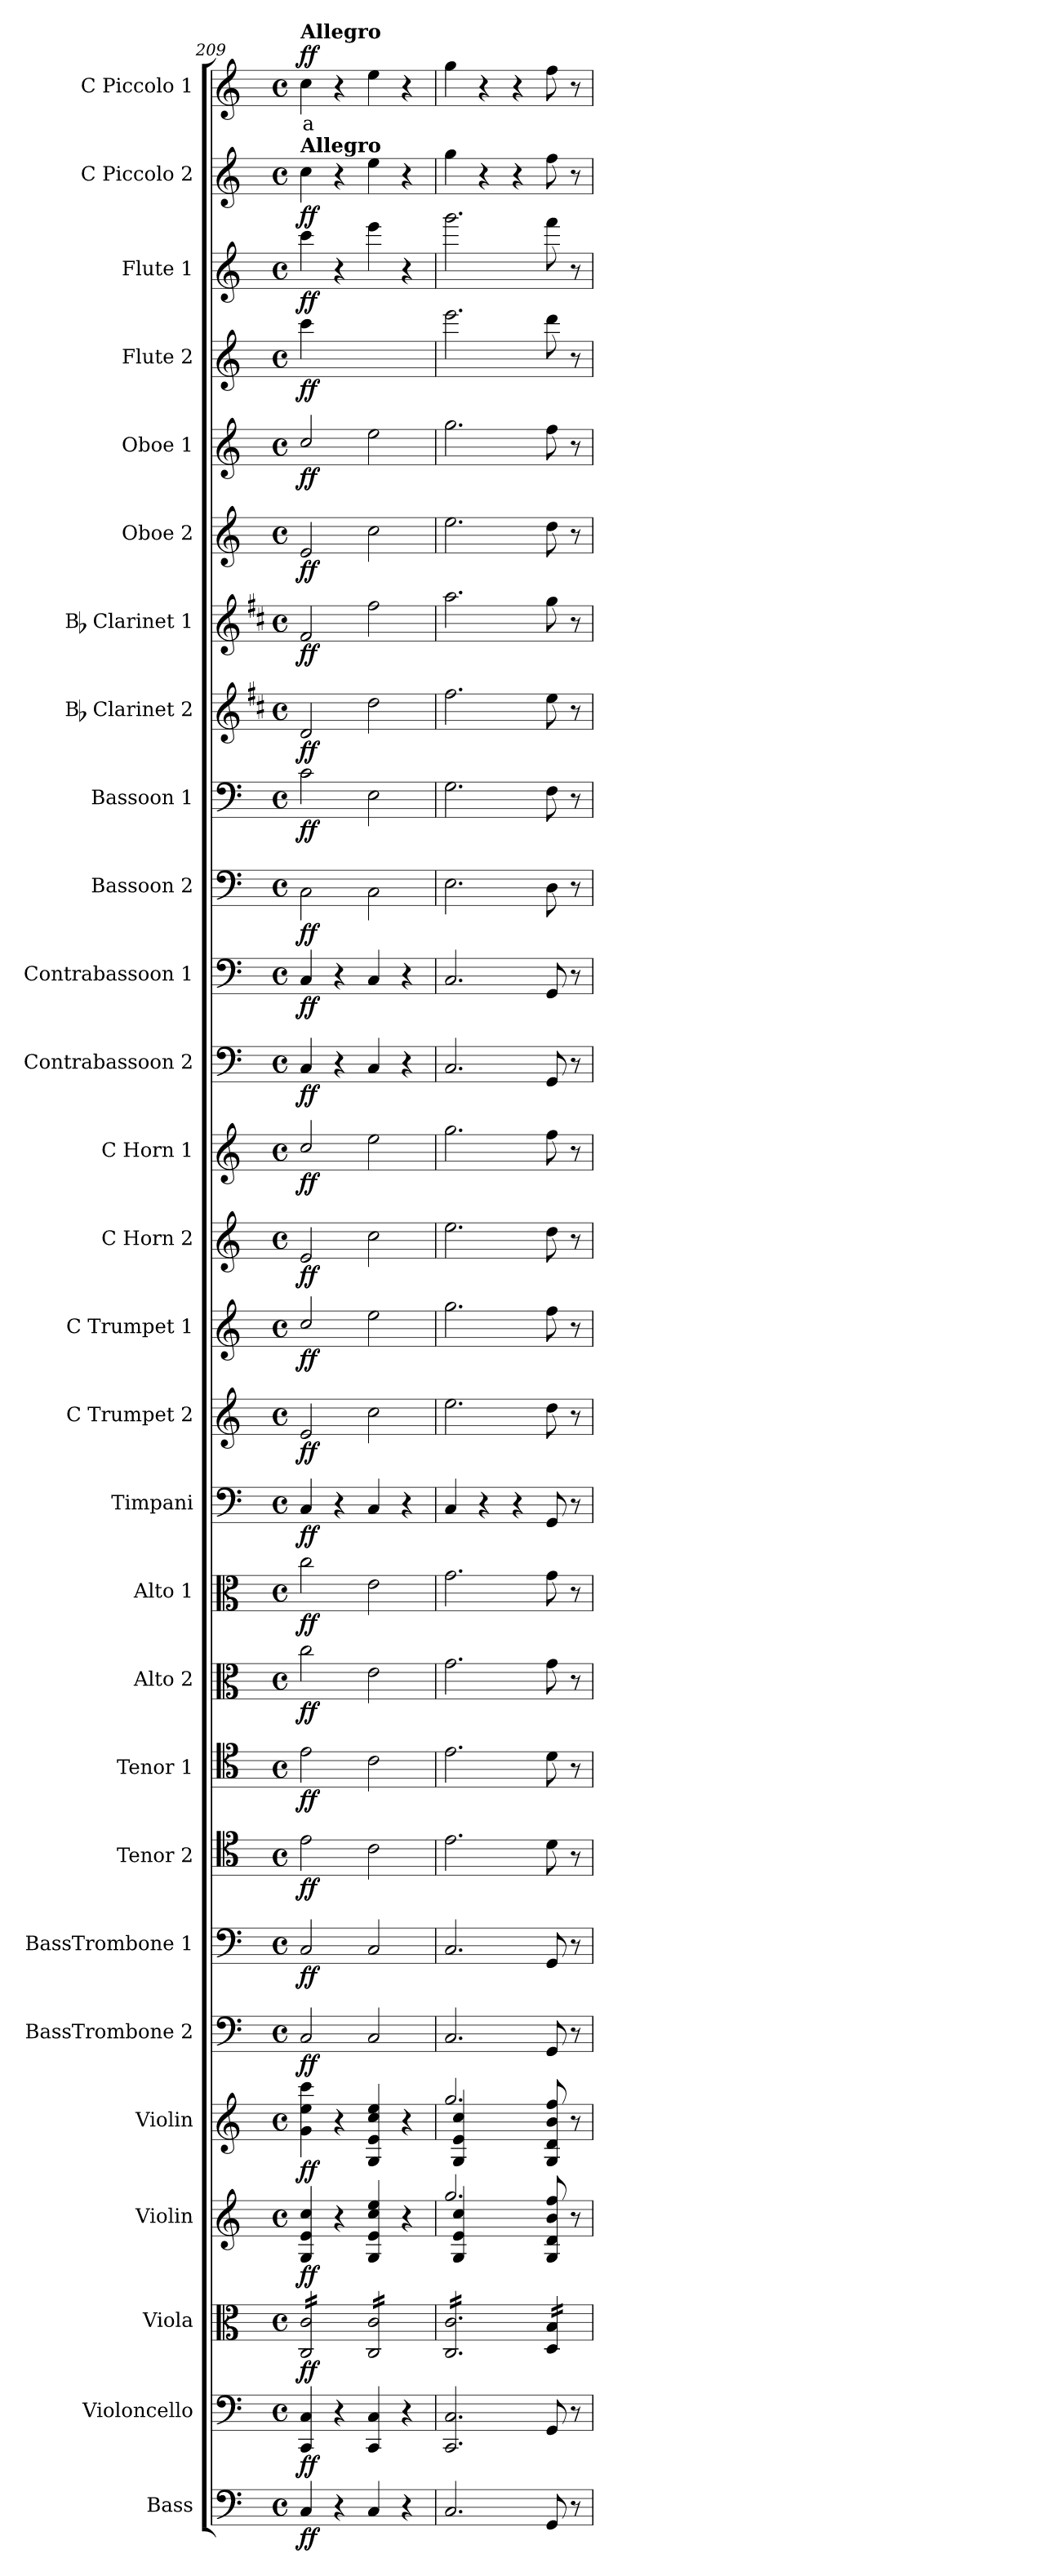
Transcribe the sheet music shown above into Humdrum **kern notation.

**kern	**dynam	**kern	**dynam	**kern	**dynam	**kern	**dynam	**kern	**dynam	**kern	**dynam	**kern	**dynam	**kern	**dynam	**kern	**dynam	**kern	**dynam	**kern	**dynam	**kern	**dynam	**kern	**dynam	**kern	**dynam	**kern	**dynam	**kern	**dynam	**kern	**dynam	**kern	**dynam	**kern	**dynam	**kern	**dynam	**kern	**dynam	**kern	**dynam	**kern	**dynam	**kern	**dynam	**kern	**dynam	**kern	**dynam	**kern	**dynam	**kern	**text	**dynam
*part28	*part28	*part27	*part27	*part26	*part26	*part25	*part25	*part24	*part24	*part23	*part23	*part22	*part22	*part21	*part21	*part20	*part20	*part19	*part19	*part18	*part18	*part17	*part17	*part16	*part16	*part15	*part15	*part14	*part14	*part13	*part13	*part12	*part12	*part11	*part11	*part10	*part10	*part9	*part9	*part8	*part8	*part7	*part7	*part6	*part6	*part5	*part5	*part4	*part4	*part3	*part3	*part2	*part2	*part1	*part1	*part1
*staff28	*staff28	*staff27	*staff27	*staff26	*staff26	*staff25	*staff25	*staff24	*staff24	*staff23	*staff23	*staff22	*staff22	*staff21	*staff21	*staff20	*staff20	*staff19	*staff19	*staff18	*staff18	*staff17	*staff17	*staff16	*staff16	*staff15	*staff15	*staff14	*staff14	*staff13	*staff13	*staff12	*staff12	*staff11	*staff11	*staff10	*staff10	*staff9	*staff9	*staff8	*staff8	*staff7	*staff7	*staff6	*staff6	*staff5	*staff5	*staff4	*staff4	*staff3	*staff3	*staff2	*staff2	*staff1	*staff1	*staff1
*I"Bass	*	*I"Violoncello	*	*I"Viola	*	*I"Violin	*	*I"Violin	*	*I"BassTrombone 2	*	*I"BassTrombone 1	*	*I"Tenor 2	*	*I"Tenor 1	*	*I"Alto 2	*	*I"Alto 1	*	*I"Timpani	*	*I"C Trumpet 2	*	*I"C Trumpet 1	*	*I"C Horn 2	*	*I"C Horn 1	*	*I"Contrabassoon 2	*	*I"Contrabassoon 1	*	*I"Bassoon 2	*	*I"Bassoon 1	*	*I"Bb Clarinet 2	*	*I"Bb Clarinet 1	*	*I"Oboe 2	*	*I"Oboe 1	*	*I"Flute 2	*	*I"Flute 1	*	*I"C Piccolo 2	*	*I"C Piccolo 1	*	*
*I'B	*	*I'Vc	*	*I'Vla	*	*I'Vln	*	*I'Vln	*	*I'BTrb 2	*	*I'BTrb 1	*	*I'T 2	*	*I'T 1	*	*I'A 2	*	*I'A 1	*	*I'Timp	*	*I'Tpt 2	*	*I'Tpt 1	*	*I'Hn 2	*	*I'Hn 1	*	*I'C Bsn 2	*	*I'C Bsn 1	*	*I'Bsn 2	*	*I'Bsn 1	*	*I'Cl 2	*	*I'Cl 1	*	*I'Ob 2	*	*I'Ob 1	*	*I'Fl 2	*	*I'Fl 1	*	*I'Picc 2	*	*I'Picc 1	*	*
!!LO:PB:g=z
*clefF4	*	*clefF4	*	*clefC3	*	*clefG2	*	*clefG2	*	*clefF4	*	*clefF4	*	*clefC4	*	*clefC4	*	*clefC3	*	*clefC3	*	*clefF4	*	*clefG2	*	*clefG2	*	*clefG2	*	*clefG2	*	*clefF4	*	*clefF4	*	*clefF4	*	*clefF4	*	*clefG2	*	*clefG2	*	*clefG2	*	*clefG2	*	*clefG2	*	*clefG2	*	*clefG2	*	*clefG2	*	*
*ITrd7c12	*	*	*	*	*	*	*	*	*	*	*	*	*	*	*	*	*	*	*	*	*	*	*	*	*	*	*	*ITrd7c12	*	*ITrd7c12	*	*ITrd7c12	*	*ITrd7c12	*	*	*	*	*	*ITrd1c2	*	*ITrd1c2	*	*	*	*	*	*	*	*	*	*ITrd-7c-12	*	*ITrd-7c-12	*	*
*k[]	*	*k[]	*	*k[]	*	*k[]	*	*k[]	*	*k[]	*	*k[]	*	*k[]	*	*k[]	*	*k[]	*	*k[]	*	*k[]	*	*k[]	*	*k[]	*	*k[]	*	*k[]	*	*k[]	*	*k[]	*	*k[]	*	*k[]	*	*k[]	*	*k[]	*	*k[]	*	*k[]	*	*k[]	*	*k[]	*	*k[]	*	*k[]	*	*
*M4/4	*	*M4/4	*	*M4/4	*	*M4/4	*	*M4/4	*	*M4/4	*	*M4/4	*	*M4/4	*	*M4/4	*	*M4/4	*	*M4/4	*	*M4/4	*	*M4/4	*	*M4/4	*	*M4/4	*	*M4/4	*	*M4/4	*	*M4/4	*	*M4/4	*	*M4/4	*	*M4/4	*	*M4/4	*	*M4/4	*	*M4/4	*	*M4/4	*	*M4/4	*	*M4/4	*	*M4/4	*	*
*met(c)	*	*met(c)	*	*met(c)	*	*met(c)	*	*met(c)	*	*met(c)	*	*met(c)	*	*met(c)	*	*met(c)	*	*met(c)	*	*met(c)	*	*met(c)	*	*met(c)	*	*met(c)	*	*met(c)	*	*met(c)	*	*met(c)	*	*met(c)	*	*met(c)	*	*met(c)	*	*met(c)	*	*met(c)	*	*met(c)	*	*met(c)	*	*met(c)	*	*met(c)	*	*met(c)	*	*met(c)	*	*
=209	=209	=209	=209	=209	=209	=209	=209	=209	=209	=209	=209	=209	=209	=209	=209	=209	=209	=209	=209	=209	=209	=209	=209	=209	=209	=209	=209	=209	=209	=209	=209	=209	=209	=209	=209	=209	=209	=209	=209	=209	=209	=209	=209	=209	=209	=209	=209	=209	=209	=209	=209	=209	=209	=209	=209	=209
!	!	!	!	!	!	!	!	!	!	!	!	!	!	!	!	!	!	!	!	!	!	!	!	!	!	!	!	!	!	!	!	!	!	!	!	!	!	!	!	!	!	!	!	!	!	!	!	!	!	!	!	!	!	!LO:TX:a:B:t=Allegro	!	!
!	!	!	!	!	!	!	!	!	!	!	!	!	!	!	!	!	!	!	!	!	!	!	!	!	!	!	!	!	!	!	!	!	!	!	!	!	!	!	!	!	!	!	!	!	!	!	!	!	!	!	!	!LO:TX:a:B:t=Allegro	!	!	!	!
!	!LO:DY:b	!	!LO:DY:b	!	!LO:DY:b	!	!LO:DY:b	!	!LO:DY:b	!	!LO:DY:b	!	!LO:DY:b	!	!LO:DY:b	!	!LO:DY:b	!	!LO:DY:b	!	!LO:DY:b	!	!LO:DY:b	!	!LO:DY:b	!	!LO:DY:b	!	!LO:DY:b	!	!LO:DY:b	!	!LO:DY:b	!	!LO:DY:b	!	!LO:DY:b	!	!LO:DY:b	!	!LO:DY:b	!	!LO:DY:b	!	!LO:DY:b	!	!LO:DY:b	!	!LO:DY:b	!	!LO:DY:b	!	!LO:DY:b	!	!LO:LY:b	!LO:DY:b
*	*	*	*	*tremolo	*	*	*	*	*	*	*	*	*	*	*	*	*	*	*	*	*	*	*	*	*	*	*	*	*	*	*	*	*	*	*	*	*	*	*	*	*	*	*	*	*	*	*	*	*	*	*	*	*	*	*	*
4CC	ff	4CC/ 4C/	ff	16C/ 16c/LL	ff	4G/ 4e/ 4cc/	ff	4g\ 4ee\ 4ccc\	ff	2C	ff	2C	ff	2e	ff	2e	ff	2cc	ff	2cc	ff	4C	ff	2e/	ff	2cc/	ff	2E/	ff	2c/	ff	4CC	ff	4CC	ff	2C\	ff	2c\	ff	2c/	ff	2e/	ff	2e/	ff	2cc/	ff	4ccc	ff	4ccc	ff	4ccc	ff	4ccc	a	ff
.	.	.	.	16C/ 16c/	.	.	.	.	.	.	.	.	.	.	.	.	.	.	.	.	.	.	.	.	.	.	.	.	.	.	.	.	.	.	.	.	.	.	.	.	.	.	.	.	.	.	.	.	.	.	.	.	.	.	.	.
.	.	.	.	16C/ 16c/	.	.	.	.	.	.	.	.	.	.	.	.	.	.	.	.	.	.	.	.	.	.	.	.	.	.	.	.	.	.	.	.	.	.	.	.	.	.	.	.	.	.	.	.	.	.	.	.	.	.	.	.
.	.	.	.	16C/ 16c/	.	.	.	.	.	.	.	.	.	.	.	.	.	.	.	.	.	.	.	.	.	.	.	.	.	.	.	.	.	.	.	.	.	.	.	.	.	.	.	.	.	.	.	.	.	.	.	.	.	.	.	.
4r	.	4r	.	16C/ 16c/	.	4r	.	4r	.	.	.	.	.	.	.	.	.	.	.	.	.	4r	.	.	.	.	.	.	.	.	.	4r	.	4r	.	.	.	.	.	.	.	.	.	.	.	.	.	2.ryy	.	4r	.	4r	.	4r	.	.
.	.	.	.	16C/ 16c/	.	.	.	.	.	.	.	.	.	.	.	.	.	.	.	.	.	.	.	.	.	.	.	.	.	.	.	.	.	.	.	.	.	.	.	.	.	.	.	.	.	.	.	.	.	.	.	.	.	.	.	.
.	.	.	.	16C/ 16c/	.	.	.	.	.	.	.	.	.	.	.	.	.	.	.	.	.	.	.	.	.	.	.	.	.	.	.	.	.	.	.	.	.	.	.	.	.	.	.	.	.	.	.	.	.	.	.	.	.	.	.	.
.	.	.	.	16C/ 16c/JJ	.	.	.	.	.	.	.	.	.	.	.	.	.	.	.	.	.	.	.	.	.	.	.	.	.	.	.	.	.	.	.	.	.	.	.	.	.	.	.	.	.	.	.	.	.	.	.	.	.	.	.	.
4CC	.	4CC/ 4C/	.	16C/ 16c/LL	.	4G/ 4e/ 4cc/ 4ee/	.	4G/ 4e/ 4cc/ 4ee/	.	2C	.	2C	.	2c	.	2c	.	2e	.	2e	.	4C	.	2cc\	.	2ee\	.	2c\	.	2e\	.	4CC	.	4CC	.	2C\	.	2E\	.	2cc\	.	2ee\	.	2cc\	.	2ee\	.	.	.	4eee\	.	4eee	.	4eee	.	.
.	.	.	.	16C/ 16c/	.	.	.	.	.	.	.	.	.	.	.	.	.	.	.	.	.	.	.	.	.	.	.	.	.	.	.	.	.	.	.	.	.	.	.	.	.	.	.	.	.	.	.	.	.	.	.	.	.	.	.	.
.	.	.	.	16C/ 16c/	.	.	.	.	.	.	.	.	.	.	.	.	.	.	.	.	.	.	.	.	.	.	.	.	.	.	.	.	.	.	.	.	.	.	.	.	.	.	.	.	.	.	.	.	.	.	.	.	.	.	.	.
.	.	.	.	16C/ 16c/	.	.	.	.	.	.	.	.	.	.	.	.	.	.	.	.	.	.	.	.	.	.	.	.	.	.	.	.	.	.	.	.	.	.	.	.	.	.	.	.	.	.	.	.	.	.	.	.	.	.	.	.
4r	.	4r	.	16C/ 16c/	.	4r	.	4r	.	.	.	.	.	.	.	.	.	.	.	.	.	4r	.	.	.	.	.	.	.	.	.	4r	.	4r	.	.	.	.	.	.	.	.	.	.	.	.	.	.	.	4r	.	4r	.	4r	.	.
.	.	.	.	16C/ 16c/	.	.	.	.	.	.	.	.	.	.	.	.	.	.	.	.	.	.	.	.	.	.	.	.	.	.	.	.	.	.	.	.	.	.	.	.	.	.	.	.	.	.	.	.	.	.	.	.	.	.	.	.
.	.	.	.	16C/ 16c/	.	.	.	.	.	.	.	.	.	.	.	.	.	.	.	.	.	.	.	.	.	.	.	.	.	.	.	.	.	.	.	.	.	.	.	.	.	.	.	.	.	.	.	.	.	.	.	.	.	.	.	.
.	.	.	.	16C/ 16c/JJ	.	.	.	.	.	.	.	.	.	.	.	.	.	.	.	.	.	.	.	.	.	.	.	.	.	.	.	.	.	.	.	.	.	.	.	.	.	.	.	.	.	.	.	.	.	.	.	.	.	.	.	.
=210	=210	=210	=210	=210	=210	=210	=210	=210	=210	=210	=210	=210	=210	=210	=210	=210	=210	=210	=210	=210	=210	=210	=210	=210	=210	=210	=210	=210	=210	=210	=210	=210	=210	=210	=210	=210	=210	=210	=210	=210	=210	=210	=210	=210	=210	=210	=210	=210	=210	=210	=210	=210	=210	=210	=210	=210
*	*	*	*	*	*	*^	*	*^	*	*	*	*	*	*	*	*	*	*	*	*	*	*	*	*	*	*	*	*	*	*	*	*	*	*	*	*	*	*	*	*	*	*	*	*	*	*	*	*	*	*	*	*	*	*	*	*
2.CC	.	2.CC/ 2.C/	.	16C/ 16c/LL	.	2.gg	4G/ 4e/ 4cc/	.	2.gg	4G/ 4e/ 4cc/	.	2.C	.	2.C	.	2.e	.	2.e	.	2.g	.	2.g	.	4C	.	2.ee\	.	2.gg\	.	2.e\	.	2.g\	.	2.CC	.	2.CC	.	2.E\	.	2.G\	.	2.ee\	.	2.gg\	.	2.ee\	.	2.gg\	.	2.eee\	.	2.ggg\	.	4ggg	.	4ggg	.	.
.	.	.	.	16C/ 16c/	.	.	.	.	.	.	.	.	.	.	.	.	.	.	.	.	.	.	.	.	.	.	.	.	.	.	.	.	.	.	.	.	.	.	.	.	.	.	.	.	.	.	.	.	.	.	.	.	.	.	.	.	.	.
.	.	.	.	16C/ 16c/	.	.	.	.	.	.	.	.	.	.	.	.	.	.	.	.	.	.	.	.	.	.	.	.	.	.	.	.	.	.	.	.	.	.	.	.	.	.	.	.	.	.	.	.	.	.	.	.	.	.	.	.	.	.
.	.	.	.	16C/ 16c/	.	.	.	.	.	.	.	.	.	.	.	.	.	.	.	.	.	.	.	.	.	.	.	.	.	.	.	.	.	.	.	.	.	.	.	.	.	.	.	.	.	.	.	.	.	.	.	.	.	.	.	.	.	.
.	.	.	.	16C/ 16c/	.	.	2.ryy	.	.	2.ryy	.	.	.	.	.	.	.	.	.	.	.	.	.	4r	.	.	.	.	.	.	.	.	.	.	.	.	.	.	.	.	.	.	.	.	.	.	.	.	.	.	.	.	.	4r	.	4r	.	.
.	.	.	.	16C/ 16c/	.	.	.	.	.	.	.	.	.	.	.	.	.	.	.	.	.	.	.	.	.	.	.	.	.	.	.	.	.	.	.	.	.	.	.	.	.	.	.	.	.	.	.	.	.	.	.	.	.	.	.	.	.	.
.	.	.	.	16C/ 16c/	.	.	.	.	.	.	.	.	.	.	.	.	.	.	.	.	.	.	.	.	.	.	.	.	.	.	.	.	.	.	.	.	.	.	.	.	.	.	.	.	.	.	.	.	.	.	.	.	.	.	.	.	.	.
.	.	.	.	16C/ 16c/	.	.	.	.	.	.	.	.	.	.	.	.	.	.	.	.	.	.	.	.	.	.	.	.	.	.	.	.	.	.	.	.	.	.	.	.	.	.	.	.	.	.	.	.	.	.	.	.	.	.	.	.	.	.
.	.	.	.	16C/ 16c/	.	.	.	.	.	.	.	.	.	.	.	.	.	.	.	.	.	.	.	4r	.	.	.	.	.	.	.	.	.	.	.	.	.	.	.	.	.	.	.	.	.	.	.	.	.	.	.	.	.	4r	.	4r	.	.
.	.	.	.	16C/ 16c/	.	.	.	.	.	.	.	.	.	.	.	.	.	.	.	.	.	.	.	.	.	.	.	.	.	.	.	.	.	.	.	.	.	.	.	.	.	.	.	.	.	.	.	.	.	.	.	.	.	.	.	.	.	.
.	.	.	.	16C/ 16c/	.	.	.	.	.	.	.	.	.	.	.	.	.	.	.	.	.	.	.	.	.	.	.	.	.	.	.	.	.	.	.	.	.	.	.	.	.	.	.	.	.	.	.	.	.	.	.	.	.	.	.	.	.	.
.	.	.	.	16C/ 16c/JJ	.	.	.	.	.	.	.	.	.	.	.	.	.	.	.	.	.	.	.	.	.	.	.	.	.	.	.	.	.	.	.	.	.	.	.	.	.	.	.	.	.	.	.	.	.	.	.	.	.	.	.	.	.	.
8GGG	.	8GG	.	16D/ 16B/LL	.	8G/ 8d/ 8b/ 8ff/	.	.	8G/ 8d/ 8b/ 8ff/	.	.	8GG	.	8GG	.	8d	.	8d	.	8g	.	8g	.	8GG	.	8dd\	.	8ff\	.	8d\	.	8f\	.	8GGG	.	8GGG	.	8D\	.	8F\	.	8dd\	.	8ff\	.	8dd\	.	8ff\	.	8ddd\	.	8fff\	.	8fff	.	8fff	.	.
.	.	.	.	16D/ 16B/	.	.	.	.	.	.	.	.	.	.	.	.	.	.	.	.	.	.	.	.	.	.	.	.	.	.	.	.	.	.	.	.	.	.	.	.	.	.	.	.	.	.	.	.	.	.	.	.	.	.	.	.	.	.
8r	.	8r	.	16D/ 16B/	.	8r	.	.	8r	.	.	8r	.	8r	.	8r	.	8r	.	8r	.	8r	.	8r	.	8r	.	8r	.	8r	.	8r	.	8r	.	8r	.	8r	.	8r	.	8r	.	8r	.	8r	.	8r	.	8r	.	8r	.	8r	.	8r	.	.
.	.	.	.	16D/ 16B/JJ	.	.	.	.	.	.	.	.	.	.	.	.	.	.	.	.	.	.	.	.	.	.	.	.	.	.	.	.	.	.	.	.	.	.	.	.	.	.	.	.	.	.	.	.	.	.	.	.	.	.	.	.	.	.
*	*	*	*	*Xtremolo	*	*	*	*	*	*	*	*	*	*	*	*	*	*	*	*	*	*	*	*	*	*	*	*	*	*	*	*	*	*	*	*	*	*	*	*	*	*	*	*	*	*	*	*	*	*	*	*	*	*	*	*	*	*
*	*	*	*	*	*	*v	*v	*	*	*	*	*	*	*	*	*	*	*	*	*	*	*	*	*	*	*	*	*	*	*	*	*	*	*	*	*	*	*	*	*	*	*	*	*	*	*	*	*	*	*	*	*	*	*	*	*	*	*
*	*	*	*	*	*	*	*	*v	*v	*	*	*	*	*	*	*	*	*	*	*	*	*	*	*	*	*	*	*	*	*	*	*	*	*	*	*	*	*	*	*	*	*	*	*	*	*	*	*	*	*	*	*	*	*	*	*	*
=	=	=	=	=	=	=	=	=	=	=	=	=	=	=	=	=	=	=	=	=	=	=	=	=	=	=	=	=	=	=	=	=	=	=	=	=	=	=	=	=	=	=	=	=	=	=	=	=	=	=	=	=	=	=	=	=
*-	*-	*-	*-	*-	*-	*-	*-	*-	*-	*-	*-	*-	*-	*-	*-	*-	*-	*-	*-	*-	*-	*-	*-	*-	*-	*-	*-	*-	*-	*-	*-	*-	*-	*-	*-	*-	*-	*-	*-	*-	*-	*-	*-	*-	*-	*-	*-	*-	*-	*-	*-	*-	*-	*-	*-	*-
